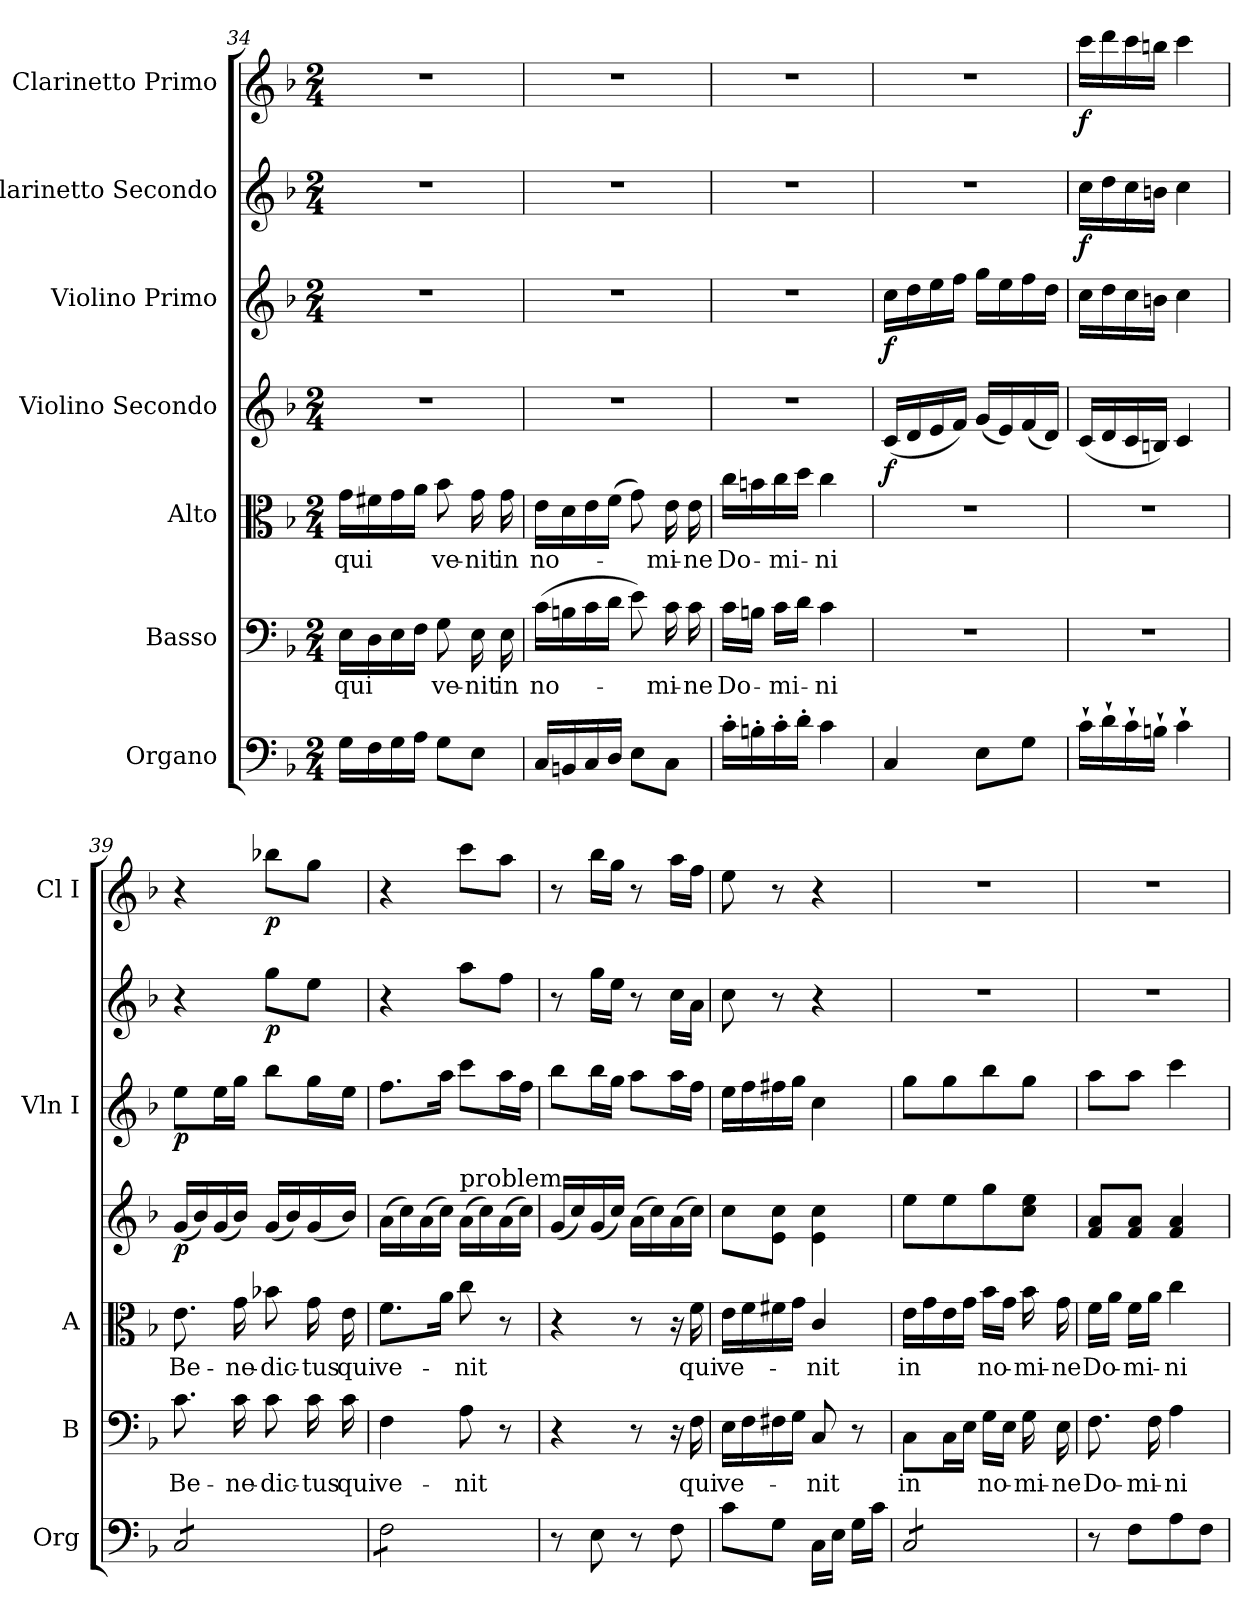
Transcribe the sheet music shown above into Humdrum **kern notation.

**kern	**kern	**text	**kern	**text	**kern	**dynam	**kern	**dynam	**kern	**dynam	**kern	**dynam
*part7	*part6	*part6	*part5	*part5	*part4	*part4	*part3	*part3	*part2	*part2	*part1	*part1
*staff7	*staff6	*staff6	*staff5	*staff5	*staff4	*staff4	*staff3	*staff3	*staff2	*staff2	*staff1	*staff1
*I"Organo	*I"Basso	*	*I"Alto	*	*I"Violino Secondo	*	*I"Violino Primo	*	*I"Clarinetto Secondo	*	*I"Clarinetto Primo	*
*I'Org	*I'B	*	*I'A	*	*	*	*I'Vln I	*	*	*	*I'Cl I	*
*clefF4	*clefF4	*	*clefC3	*	*clefG2	*	*clefG2	*	*clefG2	*	*clefG2	*
*k[b-]	*k[b-]	*	*k[b-]	*	*k[b-]	*	*k[b-]	*	*k[b-]	*	*k[b-]	*
*F:	*F:	*	*F:	*	*F:	*	*F:	*	*F:	*	*F:	*
*M2/4	*M2/4	*	*M2/4	*	*M2/4	*	*M2/4	*	*M2/4	*	*M2/4	*
=34	=34	=34	=34	=34	=34	=34	=34	=34	=34	=34	=34	=34
16GLL	16ELL	qui	16gLL	qui	2r	.	2r	.	2r	.	2r	.
16F	16D	.	16f#X	.	.	.	.	.	.	.	.	.
16G	16E	.	16g	.	.	.	.	.	.	.	.	.
16AJJ	16FJJ	.	16aJJ	.	.	.	.	.	.	.	.	.
8GL	8G	ve-	8b-	ve-	.	.	.	.	.	.	.	.
8EJ	16E	-nit	16g	-nit	.	.	.	.	.	.	.	.
.	16E	in	16g	in	.	.	.	.	.	.	.	.
=35	=35	=35	=35	=35	=35	=35	=35	=35	=35	=35	=35	=35
16CLL	(16cLL	no-	16eLL	no-	2r	.	2r	.	2r	.	2r	.
16BBn	16Bn	.	16d	.	.	.	.	.	.	.	.	.
16C	16c	.	16e	.	.	.	.	.	.	.	.	.
16DJJ	16dJJ	.	(>16fJJ	.	.	.	.	.	.	.	.	.
8EL	8e)	.	8g)	.	.	.	.	.	.	.	.	.
8CJ	16c	-mi-	16e	-mi-	.	.	.	.	.	.	.	.
.	16c	-ne	16e	-ne	.	.	.	.	.	.	.	.
=36	=36	=36	=36	=36	=36	=36	=36	=36	=36	=36	=36	=36
16c'LL	16cLL	Do-	16ccLL	Do-	2r	.	2r	.	2r	.	2r	.
16Bn'	16BnJJ	.	16bn	.	.	.	.	.	.	.	.	.
16c'	16cLL	-mi-	16cc	-mi-	.	.	.	.	.	.	.	.
16d'JJ	16dJJ	.	16ddJJ	.	.	.	.	.	.	.	.	.
4c	4c	-ni	4cc	-ni	.	.	.	.	.	.	.	.
=37	=37	=37	=37	=37	=37	=37	=37	=37	=37	=37	=37	=37
4C	2r	.	2r	.	(<16cLL	f	16ccLL	f	2r	.	2r	.
.	.	.	.	.	16d	.	16dd	.	.	.	.	.
.	.	.	.	.	16e	.	16ee	.	.	.	.	.
.	.	.	.	.	16fJJ)	.	16ffJJ	.	.	.	.	.
8EL	.	.	.	.	(<16gLL	.	16ggLL	.	.	.	.	.
.	.	.	.	.	16e)	.	16ee	.	.	.	.	.
8GJ	.	.	.	.	(<16f	.	16ff	.	.	.	.	.
.	.	.	.	.	16dJJ)	.	16ddJJ	.	.	.	.	.
=38	=38	=38	=38	=38	=38	=38	=38	=38	=38	=38	=38	=38
16c`LL	2r	.	2r	.	(<16cLL	.	16ccLL	.	16ccLL	f	16cccLL	f
16d`	.	.	.	.	16d	.	16dd	.	16dd	.	16ddd	.
16c`	.	.	.	.	16c	.	16cc	.	16cc	.	16ccc	.
16Bn`JJ	.	.	.	.	16BnJJ)	.	16bnJJ	.	16bnJJ	.	16bbnJJ	.
4c`	.	.	.	.	4c	.	4cc	.	4cc	.	4ccc	.
=39	=39	=39	=39	=39	=39	=39	=39	=39	=39	=39	=39	=39
*tremolo	*	*	*	*	*	*	*	*	*	*	*	*
8CL	8.c	Be-	8.e	Be-	(<16gLL	p	8eeL	p	4r	.	4r	.
.	.	.	.	.	16b-)	.	.	.	.	.	.	.
8C	.	.	.	.	(<16g	.	16eeL	.	.	.	.	.
.	16c	-ne-	16g	-ne-	16b-JJ)	.	16ggJJ	.	.	.	.	.
8C	8c	-dic-	8b-X	-dic-	(<16gLL	.	8bb-L	.	8ggL	p	8bb-XL	p
.	.	.	.	.	16b-)	.	.	.	.	.	.	.
8CJ	16c	-tus	16g	-tus	(<16g	.	16ggL	.	8eeJ	.	8ggJ	.
.	16c	qui	16e	qui	16b-JJ)	.	16eeJJ	.	.	.	.	.
=40	=40	=40	=40	=40	=40	=40	=40	=40	=40	=40	=40	=40
8FL	4F	ve-	8.fL	ve-	(>16aLL	.	8.ffL	.	4r	.	4r	.
.	.	.	.	.	16cc)	.	.	.	.	.	.	.
8F	.	.	.	.	(>16a	.	.	.	.	.	.	.
.	.	.	16aJk	.	16ccJJ)	.	16aaJk	.	.	.	.	.
!	!	!	!	!	!LO:TX:a:t=problem	!	!	!	!	!	!	!
8F	8A	-nit	8cc	-nit	(>16aLL	.	8cccL	.	8aaL	.	8cccL	.
.	.	.	.	.	16cc)	.	.	.	.	.	.	.
8FJ	8r	.	8r	.	(>16a	.	16aaL	.	8ffJ	.	8aaJ	.
*Xtremolo	*	*	*	*	*	*	*	*	*	*	*	*
.	.	.	.	.	16ccJJ)	.	16ffJJ	.	.	.	.	.
=41	=41	=41	=41	=41	=41	=41	=41	=41	=41	=41	=41	=41
8r	4r	.	4r	.	(<16gLL	.	8bb-L	.	8r	.	8r	.
.	.	.	.	.	16cc)	.	.	.	.	.	.	.
8E	.	.	.	.	(<16g	.	16bb-L	.	16ggLL	.	16bb-LL	.
.	.	.	.	.	16ccJJ)	.	16ggJJ	.	16eeJJ	.	16ggJJ	.
8r	8r	.	8r	.	(>16aLL	.	8aaL	.	8r	.	8r	.
.	.	.	.	.	16cc)	.	.	.	.	.	.	.
8F	16r	.	16r	.	(>16a	.	16aaL	.	16ccLL	.	16aaLL	.
.	16F	qui	16f	qui	16ccJJ)	.	16ffJJ	.	16aJJ	.	16ffJJ	.
=42	=42	=42	=42	=42	=42	=42	=42	=42	=42	=42	=42	=42
8cL	16ELL	ve-	16eLL	ve-	8cc\L	.	16eeLL	.	8cc	.	8ee	.
.	16F	.	16f	.	.	.	16ff	.	.	.	.	.
8GJ	16F#X	.	16f#X	.	8e 8ccJ	.	16ff#X	.	8r	.	8r	.
.	16GJJ	.	16gJJ	.	.	.	16ggJJ	.	.	.	.	.
16CLL	8C	-nit	4c/	-nit	4e\ 4cc\	.	4cc	.	4r	.	4r	.
16EJJ	.	.	.	.	.	.	.	.	.	.	.	.
16GLL	8r	.	.	.	.	.	.	.	.	.	.	.
16cJJ	.	.	.	.	.	.	.	.	.	.	.	.
=43	=43	=43	=43	=43	=43	=43	=43	=43	=43	=43	=43	=43
*tremolo	*	*	*	*	*	*	*	*	*	*	*	*
8CL	8CL	in	16eLL	in	8eeL	.	8ggL	.	2r	.	2r	.
.	.	.	16g	.	.	.	.	.	.	.	.	.
8C	16CL	.	16e	.	8ee	.	8gg	.	.	.	.	.
.	16EJJ	.	16gJJ	.	.	.	.	.	.	.	.	.
8C	16GLL	no-	16b-LL	no-	8gg	.	8bb-	.	.	.	.	.
.	16EJJ	.	16gJJ	.	.	.	.	.	.	.	.	.
8CJ	16G	-mi-	16b-	-mi-	8cc 8eeJ	.	8ggJ	.	.	.	.	.
*Xtremolo	*	*	*	*	*	*	*	*	*	*	*	*
.	16E	-ne	16g	-ne	.	.	.	.	.	.	.	.
=44	=44	=44	=44	=44	=44	=44	=44	=44	=44	=44	=44	=44
8r	8.F	Do-	16fLL	Do-	8f 8aL	.	8aaL	.	2r	.	2r	.
.	.	.	16aJJ	.	.	.	.	.	.	.	.	.
8FL	.	.	16fLL	-mi-	8f 8aJ	.	8aaJ	.	.	.	.	.
.	16F	-mi-	16aJJ	.	.	.	.	.	.	.	.	.
8A	4A	-ni	4cc	-ni	4f 4a	.	4ccc	.	.	.	.	.
8FJ	.	.	.	.	.	.	.	.	.	.	.	.
=	=	=	=	=	=	=	=	=	=	=	=	=
*-	*-	*-	*-	*-	*-	*-	*-	*-	*-	*-	*-	*-
